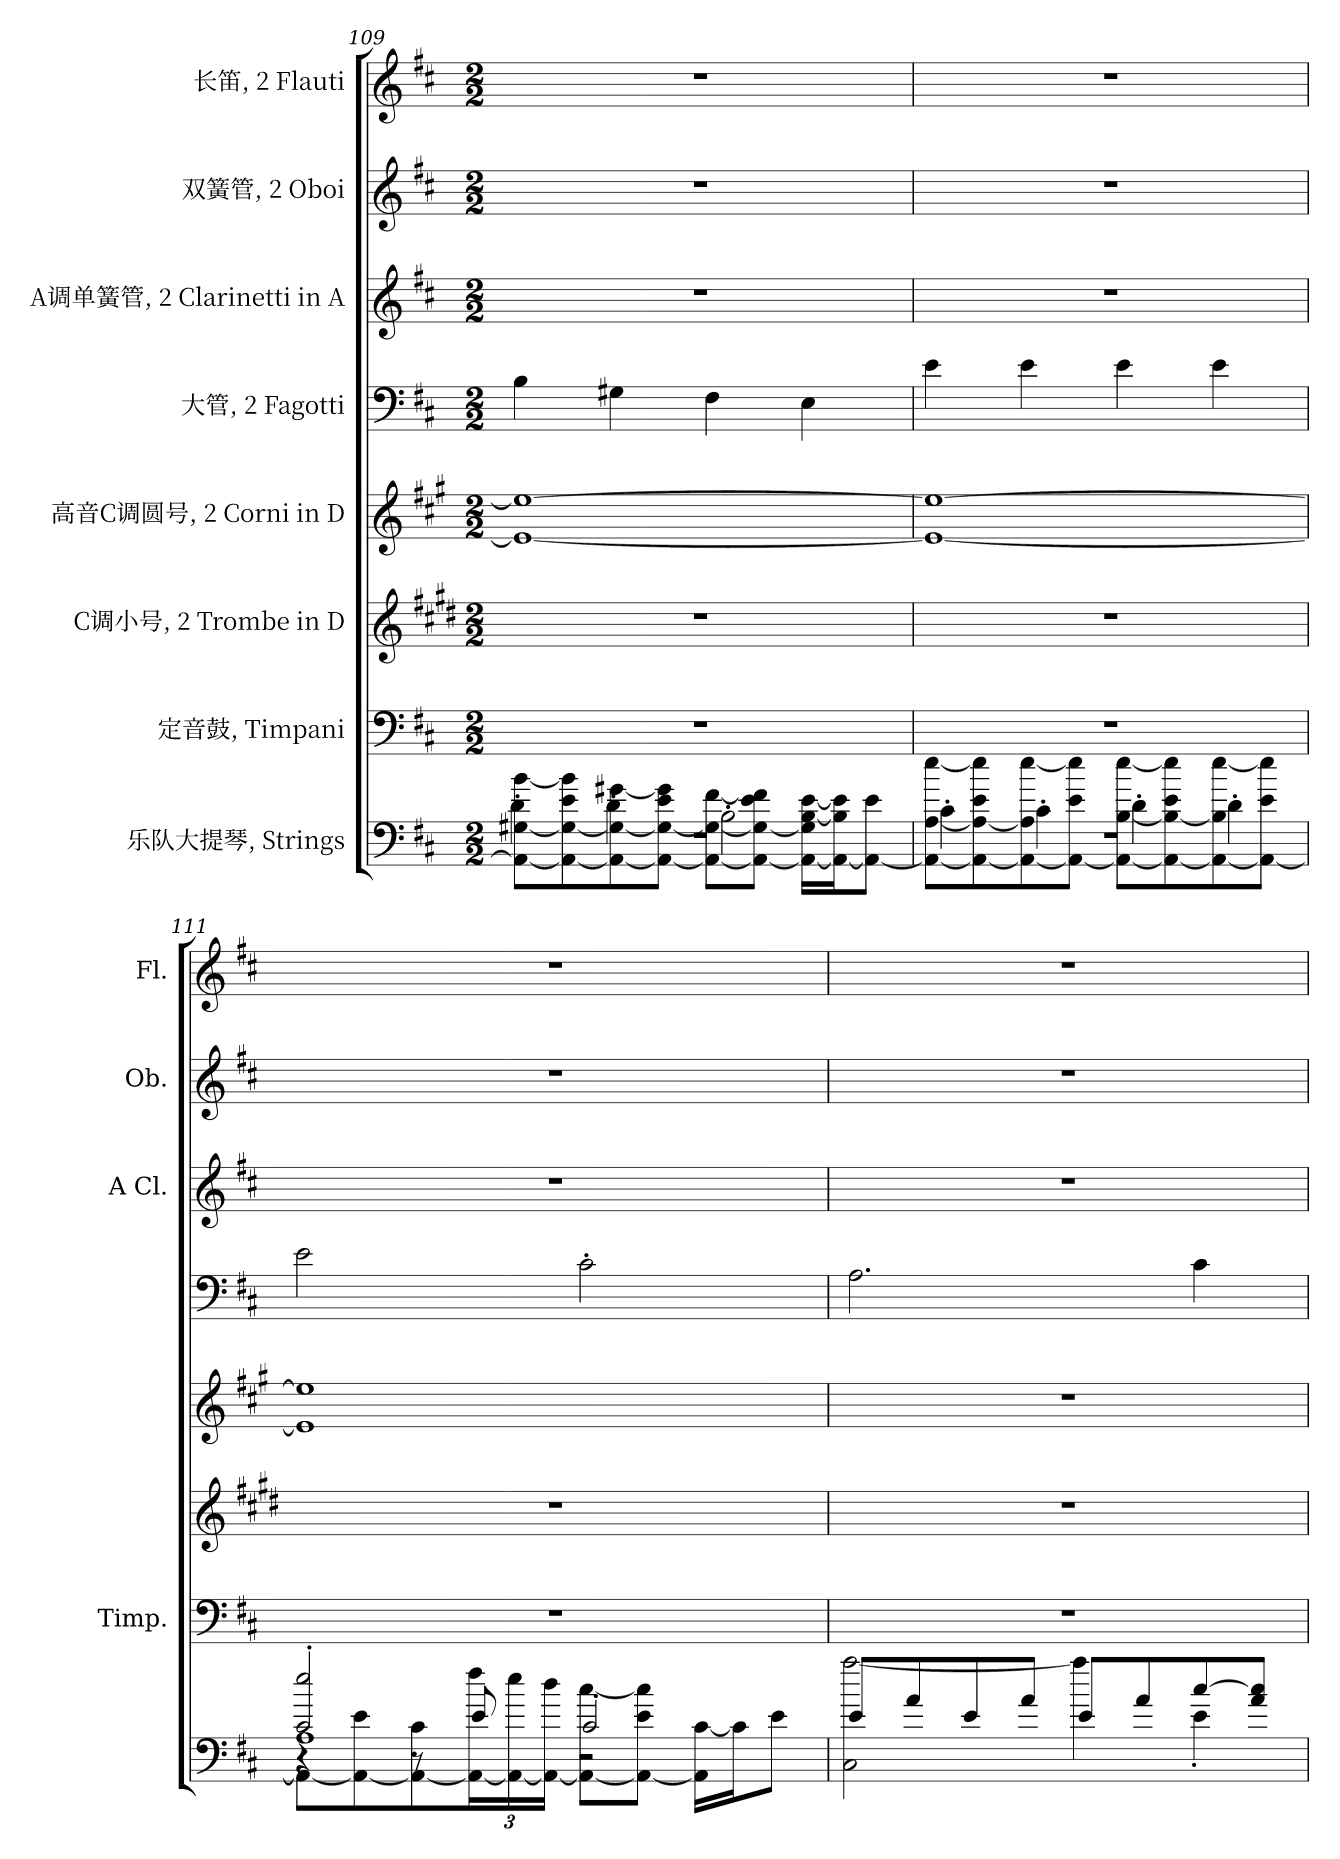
**kern	**kern	**kern	**kern	**kern	**kern	**kern	**kern
*part8	*part7	*part6	*part5	*part4	*part3	*part2	*part1
*staff8	*staff7	*staff6	*staff5	*staff4	*staff3	*staff2	*staff1
*I"乐队大提琴, Strings	*I"定音鼓, Timpani	*I"C调小号, 2 Trombe in D	*I"高音C调圆号, 2 Corni in D	*I"大管, 2 Fagotti	*I"A调单簧管, 2 Clarinetti in A	*I"双簧管, 2 Oboi	*I"长笛, 2 Flauti
*	*I'Timp.	*	*	*	*I'A Cl.	*I'Ob.	*I'Fl.
!!LO:PB:g=z
*clefF4	*clefF4	*clefG2	*clefG2	*clefF4	*clefG2	*clefG2	*clefG2
*	*	*ITrd1c2	*ITrd4c7	*	*ITrd2c3	*	*
*k[f#c#]	*k[f#c#]	*k[f#c#]	*k[f#c#]	*k[f#c#]	*k[f#c#g#d#a#]	*k[f#c#]	*k[f#c#]
*M2/2	*M2/2	*M2/2	*M2/2	*M2/2	*M2/2	*M2/2	*M2/2
=109	=109	=109	=109	=109	=109	=109	=109
*^	*	*	*	*	*	*	*
*	*^	*	*	*	*	*	*	*
1r	8AA\_ [8G#X\ [8b\L	4d'\	1r	1r	1A_ 1a_	4B\	1r	1r	1r
.	8AA\_ 8G#\_ 8e\ 8b\]	.	.	.	.	.	.	.	.
.	8AA\_ 8G#\_ [8g#X\	4d'\	.	.	.	4G#X\	.	.	.
.	8AA\_ 8G#\_ 8e\ 8g#\]J	.	.	.	.	.	.	.	.
.	8AA\_ 8G#\_ [8f#\L	2B'\	.	.	.	4F#\	.	.	.
.	8AA\_ 8G#\_ 8e\ 8f#\]J	.	.	.	.	.	.	.	.
.	16AA\_ 16G#\] [16B\ [16e\LL	.	.	.	.	4E\	.	.	.
.	16AA\_ 16B\] 16e\]J	.	.	.	.	.	.	.	.
.	8AA\_ 8e\J	.	.	.	.	.	.	.	.
=110	=110	=110	=110	=110	=110	=110	=110	=110	=110
1r	8AA\_ [8A\ [8ee\L	4c#'\	1r	1r	1A_ 1a_	4e\	1r	1r	1r
.	8AA\_ 8A\_ 8e\ 8ee\]	.	.	.	.	.	.	.	.
.	8AA\_ 8A\] [8ee\	4c#'\	.	.	.	4e\	.	.	.
.	8AA\_ 8e\ 8ee\]J	.	.	.	.	.	.	.	.
.	8AA\_ [8B\ [8ee\L	4d'\	.	.	.	4e\	.	.	.
.	8AA\_ 8B\_ 8e\ 8ee\]	.	.	.	.	.	.	.	.
.	8AA\_ 8B\] [8ee\	4d'\	.	.	.	4e\	.	.	.
.	8AA\_ 8e\ 8ee\]J	.	.	.	.	.	.	.	.
!!LO:PB:g=z
=111	=111	=111	=111	=111	=111	=111	=111	=111	=111
*	*	*^	*	*	*	*	*	*	*
2c#/' 2ee/'	8AA\L_	4r	1A	1r	1r	1A] 1a]	2e\	1r	1r	1r
.	8AA\_ 8e\	.	.	.	.	.	.	.	.	.
.	8AA\_ 8c#\	8r	.	.	.	.	.	.	.	.
*	*Xbrackettup	*	*	*	*	*	*	*	*	*
.	24AA\_ 24ff#\L	8e/	.	.	.	.	.	.	.	.
.	24AA\_ 24ee\	.	.	.	.	.	.	.	.	.
.	24AA\_ 24dd\JJ	.	.	.	.	.	.	.	.	.
2r	8AA\_ [8cc#\L	2c#'/	.	.	.	.	2c#'\	.	.	.
.	8AA\_ 8e\ 8cc#\]J	.	.	.	.	.	.	.	.	.
.	16AA\] [16c#\LL	.	.	.	.	.	.	.	.	.
.	16c#\J]	.	.	.	.	.	.	.	.	.
.	8e\J	.	.	.	.	.	.	.	.	.
*	*v	*v	*v	*	*	*	*	*	*	*
=112	=112	=112	=112	=112	=112	=112	=112	=112
8e/L	2C#\ [2aa\	1r	1r	1r	2.A\	1r	1r	1r
8a/	.	.	.	.	.	.	.	.
8e/	.	.	.	.	.	.	.	.
8a/J	.	.	.	.	.	.	.	.
8e/L	4aa\]	.	.	.	.	.	.	.
8a/	.	.	.	.	.	.	.	.
[8cc#/	4e'\	.	.	.	4c#\	.	.	.
8a/ 8cc#/]J	.	.	.	.	.	.	.	.
*v	*v	*	*	*	*	*	*	*
=	=	=	=	=	=	=	=
*-	*-	*-	*-	*-	*-	*-	*-
